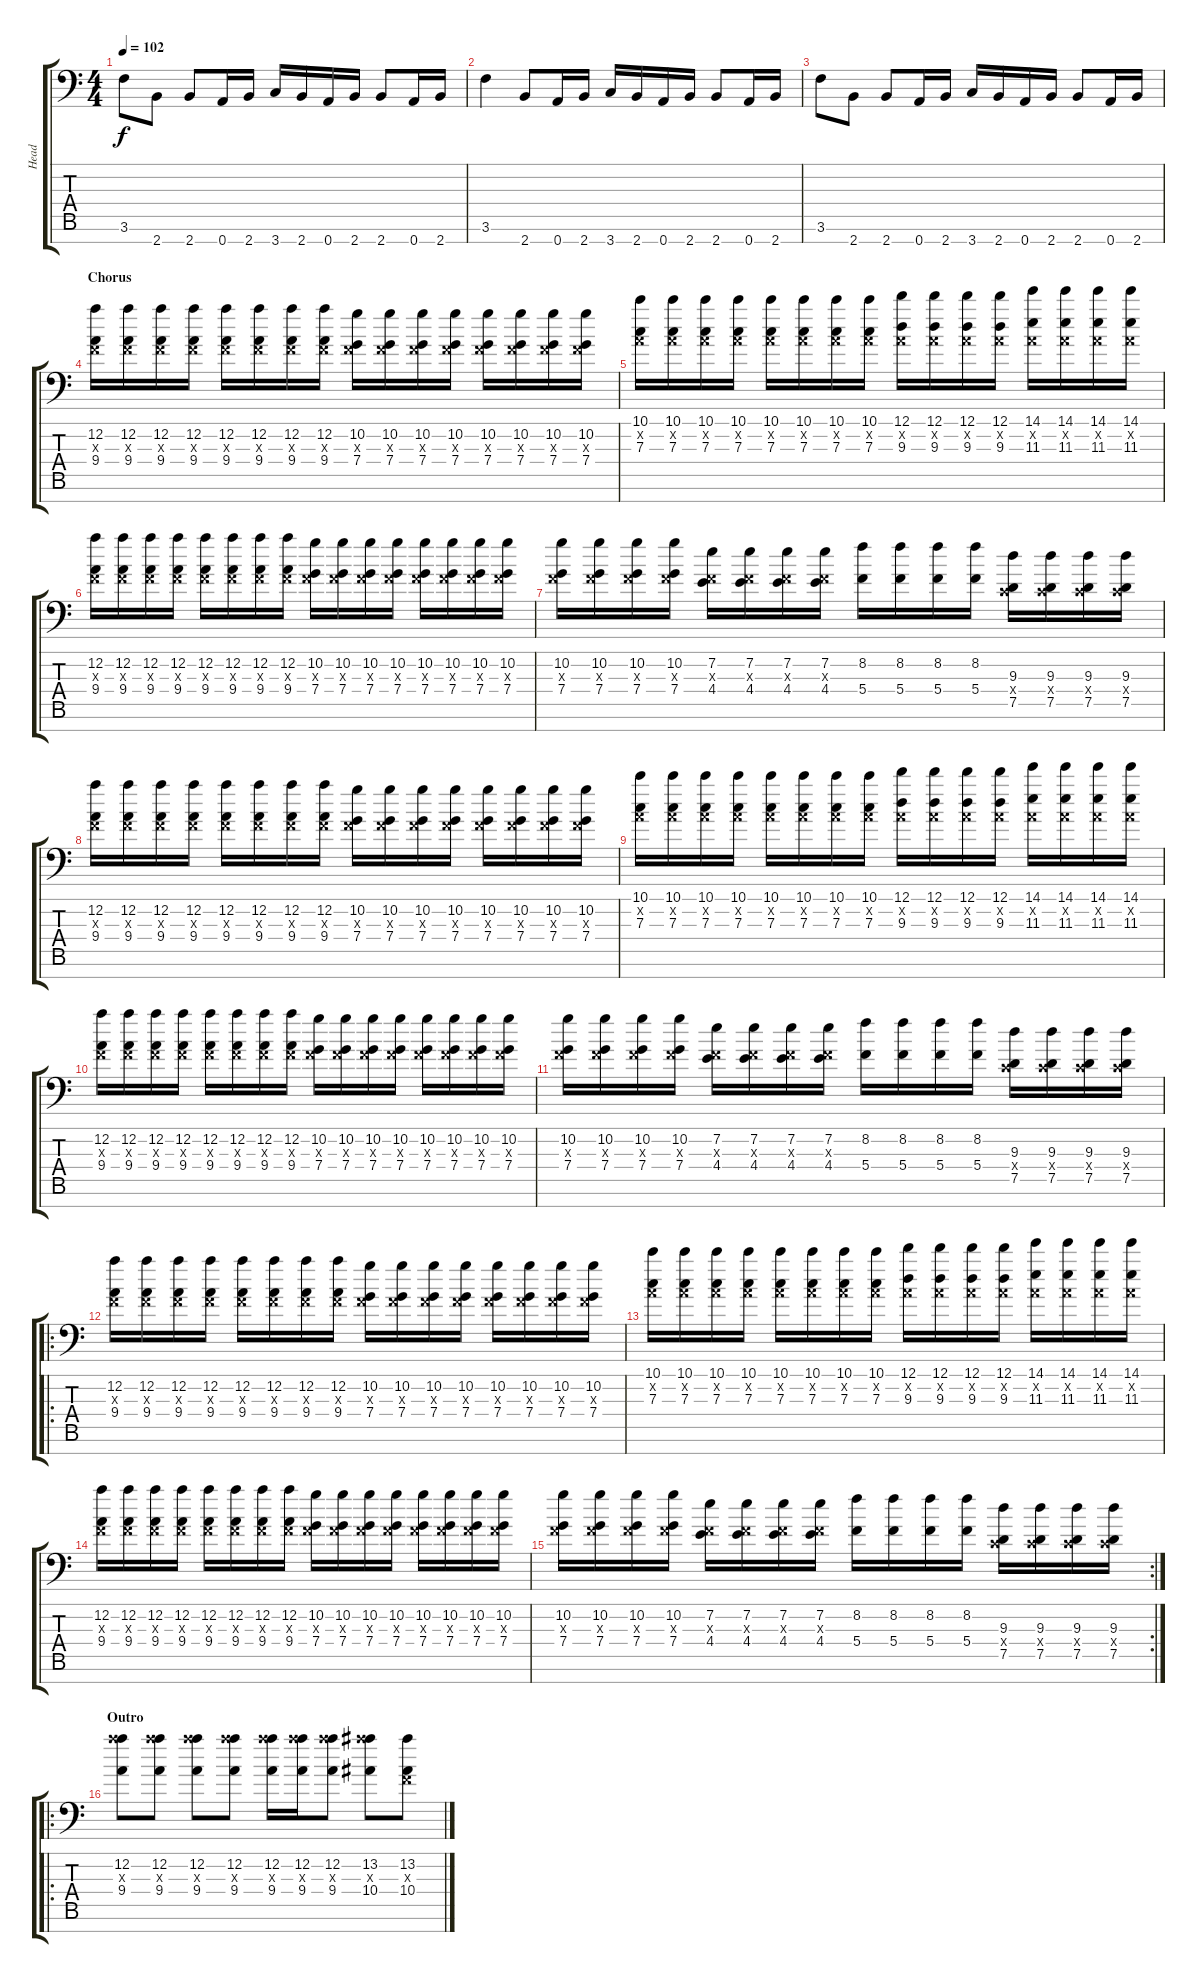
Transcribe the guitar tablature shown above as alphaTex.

\track ("Head" "Head") {instrument overdrivenguitar}
\staff {score tabs}
\tuning (D4 A3 F3 C3 G2 D2 A1) {hide}
\ts (4 4)
\tempo 102
\clef f4
\ks c
3.6.8{dy f} 2.7.8 2.7.8 0.7.16 2.7.16 3.7.16 2.7.16 0.7.16 2.7.16 2.7.8 0.7.16 2.7.16 |
3.6.4 2.7.8 0.7.16 2.7.16 3.7.16 2.7.16 0.7.16 2.7.16 2.7.8 0.7.16 2.7.16 |
3.6.8 2.7.8 2.7.8 0.7.16 2.7.16 3.7.16 2.7.16 0.7.16 2.7.16 2.7.8 0.7.16 2.7.16 |
\section ("" "Chorus")
(12.2 0.3{x} 9.4).16{volume 10 instrument overdrivenguitar} (12.2 0.3{x} 9.4).16 (12.2 0.3{x} 9.4).16 (12.2 0.3{x} 9.4).16 (12.2 0.3{x} 9.4).16 (12.2 0.3{x} 9.4).16 (12.2 0.3{x} 9.4).16 (12.2 0.3{x} 9.4).16 (10.2 0.3{x} 7.4).16 (10.2 0.3{x} 7.4).16 (10.2 0.3{x} 7.4).16 (10.2 0.3{x} 7.4).16 (10.2 0.3{x} 7.4).16 (10.2 0.3{x} 7.4).16 (10.2 0.3{x} 7.4).16 (10.2 0.3{x} 7.4).16 |
(10.1 0.2{x} 7.3).16 (10.1 0.2{x} 7.3).16 (10.1 0.2{x} 7.3).16 (10.1 0.2{x} 7.3).16 (10.1 0.2{x} 7.3).16 (10.1 0.2{x} 7.3).16 (10.1 0.2{x} 7.3).16 (10.1 0.2{x} 7.3).16 (12.1 0.2{x} 9.3).16 (12.1 0.2{x} 9.3).16 (12.1 0.2{x} 9.3).16 (12.1 0.2{x} 9.3).16 (14.1 0.2{x} 11.3).16 (14.1 0.2{x} 11.3).16 (14.1 0.2{x} 11.3).16 (14.1 0.2{x} 11.3).16 |
(12.2 0.3{x} 9.4).16{volume 10 instrument overdrivenguitar} (12.2 0.3{x} 9.4).16 (12.2 0.3{x} 9.4).16 (12.2 0.3{x} 9.4).16 (12.2 0.3{x} 9.4).16 (12.2 0.3{x} 9.4).16 (12.2 0.3{x} 9.4).16 (12.2 0.3{x} 9.4).16 (10.2 0.3{x} 7.4).16 (10.2 0.3{x} 7.4).16 (10.2 0.3{x} 7.4).16 (10.2 0.3{x} 7.4).16 (10.2 0.3{x} 7.4).16 (10.2 0.3{x} 7.4).16 (10.2 0.3{x} 7.4).16 (10.2 0.3{x} 7.4).16 |
(10.2 0.3{x} 7.4).16 (10.2 0.3{x} 7.4).16 (10.2 0.3{x} 7.4).16 (10.2 0.3{x} 7.4).16 (7.2 0.3{x} 4.4).16 (7.2 0.3{x} 4.4).16 (7.2 0.3{x} 4.4).16 (7.2 0.3{x} 4.4).16 (8.2 5.4).16 (8.2 5.4).16 (8.2 5.4).16 (8.2 5.4).16 (9.3 0.4{x} 7.5).16 (9.3 0.4{x} 7.5).16 (9.3 0.4{x} 7.5).16 (9.3 0.4{x} 7.5).16 |
(12.2 0.3{x} 9.4).16{volume 10 instrument overdrivenguitar} (12.2 0.3{x} 9.4).16 (12.2 0.3{x} 9.4).16 (12.2 0.3{x} 9.4).16 (12.2 0.3{x} 9.4).16 (12.2 0.3{x} 9.4).16 (12.2 0.3{x} 9.4).16 (12.2 0.3{x} 9.4).16 (10.2 0.3{x} 7.4).16 (10.2 0.3{x} 7.4).16 (10.2 0.3{x} 7.4).16 (10.2 0.3{x} 7.4).16 (10.2 0.3{x} 7.4).16 (10.2 0.3{x} 7.4).16 (10.2 0.3{x} 7.4).16 (10.2 0.3{x} 7.4).16 |
(10.1 0.2{x} 7.3).16 (10.1 0.2{x} 7.3).16 (10.1 0.2{x} 7.3).16 (10.1 0.2{x} 7.3).16 (10.1 0.2{x} 7.3).16 (10.1 0.2{x} 7.3).16 (10.1 0.2{x} 7.3).16 (10.1 0.2{x} 7.3).16 (12.1 0.2{x} 9.3).16 (12.1 0.2{x} 9.3).16 (12.1 0.2{x} 9.3).16 (12.1 0.2{x} 9.3).16 (14.1 0.2{x} 11.3).16 (14.1 0.2{x} 11.3).16 (14.1 0.2{x} 11.3).16 (14.1 0.2{x} 11.3).16 |
(12.2 0.3{x} 9.4).16{volume 10 instrument overdrivenguitar} (12.2 0.3{x} 9.4).16 (12.2 0.3{x} 9.4).16 (12.2 0.3{x} 9.4).16 (12.2 0.3{x} 9.4).16 (12.2 0.3{x} 9.4).16 (12.2 0.3{x} 9.4).16 (12.2 0.3{x} 9.4).16 (10.2 0.3{x} 7.4).16 (10.2 0.3{x} 7.4).16 (10.2 0.3{x} 7.4).16 (10.2 0.3{x} 7.4).16 (10.2 0.3{x} 7.4).16 (10.2 0.3{x} 7.4).16 (10.2 0.3{x} 7.4).16 (10.2 0.3{x} 7.4).16 |
(10.2 0.3{x} 7.4).16 (10.2 0.3{x} 7.4).16 (10.2 0.3{x} 7.4).16 (10.2 0.3{x} 7.4).16 (7.2 0.3{x} 4.4).16 (7.2 0.3{x} 4.4).16 (7.2 0.3{x} 4.4).16 (7.2 0.3{x} 4.4).16 (8.2 5.4).16 (8.2 5.4).16 (8.2 5.4).16 (8.2 5.4).16 (9.3 0.4{x} 7.5).16 (9.3 0.4{x} 7.5).16 (9.3 0.4{x} 7.5).16 (9.3 0.4{x} 7.5).16 |
\ro
(12.2 0.3{x} 9.4).16{volume 9 instrument overdrivenguitar} (12.2 0.3{x} 9.4).16 (12.2 0.3{x} 9.4).16 (12.2 0.3{x} 9.4).16 (12.2 0.3{x} 9.4).16 (12.2 0.3{x} 9.4).16 (12.2 0.3{x} 9.4).16 (12.2 0.3{x} 9.4).16 (10.2 0.3{x} 7.4).16 (10.2 0.3{x} 7.4).16 (10.2 0.3{x} 7.4).16 (10.2 0.3{x} 7.4).16 (10.2 0.3{x} 7.4).16 (10.2 0.3{x} 7.4).16 (10.2 0.3{x} 7.4).16 (10.2 0.3{x} 7.4).16 |
(10.1 0.2{x} 7.3).16 (10.1 0.2{x} 7.3).16 (10.1 0.2{x} 7.3).16 (10.1 0.2{x} 7.3).16 (10.1 0.2{x} 7.3).16 (10.1 0.2{x} 7.3).16 (10.1 0.2{x} 7.3).16 (10.1 0.2{x} 7.3).16 (12.1 0.2{x} 9.3).16 (12.1 0.2{x} 9.3).16 (12.1 0.2{x} 9.3).16 (12.1 0.2{x} 9.3).16 (14.1 0.2{x} 11.3).16 (14.1 0.2{x} 11.3).16 (14.1 0.2{x} 11.3).16 (14.1 0.2{x} 11.3).16 |
(12.2 0.3{x} 9.4).16{volume 9 instrument overdrivenguitar} (12.2 0.3{x} 9.4).16 (12.2 0.3{x} 9.4).16 (12.2 0.3{x} 9.4).16 (12.2 0.3{x} 9.4).16 (12.2 0.3{x} 9.4).16 (12.2 0.3{x} 9.4).16 (12.2 0.3{x} 9.4).16 (10.2 0.3{x} 7.4).16 (10.2 0.3{x} 7.4).16 (10.2 0.3{x} 7.4).16 (10.2 0.3{x} 7.4).16 (10.2 0.3{x} 7.4).16 (10.2 0.3{x} 7.4).16 (10.2 0.3{x} 7.4).16 (10.2 0.3{x} 7.4).16 |
\rc 2
(10.2 0.3{x} 7.4).16 (10.2 0.3{x} 7.4).16 (10.2 0.3{x} 7.4).16 (10.2 0.3{x} 7.4).16 (7.2 0.3{x} 4.4).16 (7.2 0.3{x} 4.4).16 (7.2 0.3{x} 4.4).16 (7.2 0.3{x} 4.4).16 (8.2 5.4).16 (8.2 5.4).16 (8.2 5.4).16 (8.2 5.4).16 (9.3 0.4{x} 7.5).16 (9.3 0.4{x} 7.5).16 (9.3 0.4{x} 7.5).16 (9.3 0.4{x} 7.5).16 |
\ro
\section ("" "Outro")
(12.2 16.3{x} 9.4).8 (12.2 16.3{x} 9.4).8 (12.2 16.3{x} 9.4).8 (12.2 16.3{x} 9.4).8 (12.2 16.3{x} 9.4).16 (12.2 16.3{x} 9.4).16 (12.2 16.3{x} 9.4).8 (13.2 17.3{x} 10.4).8 (13.2 0.3{x} 10.4).8
